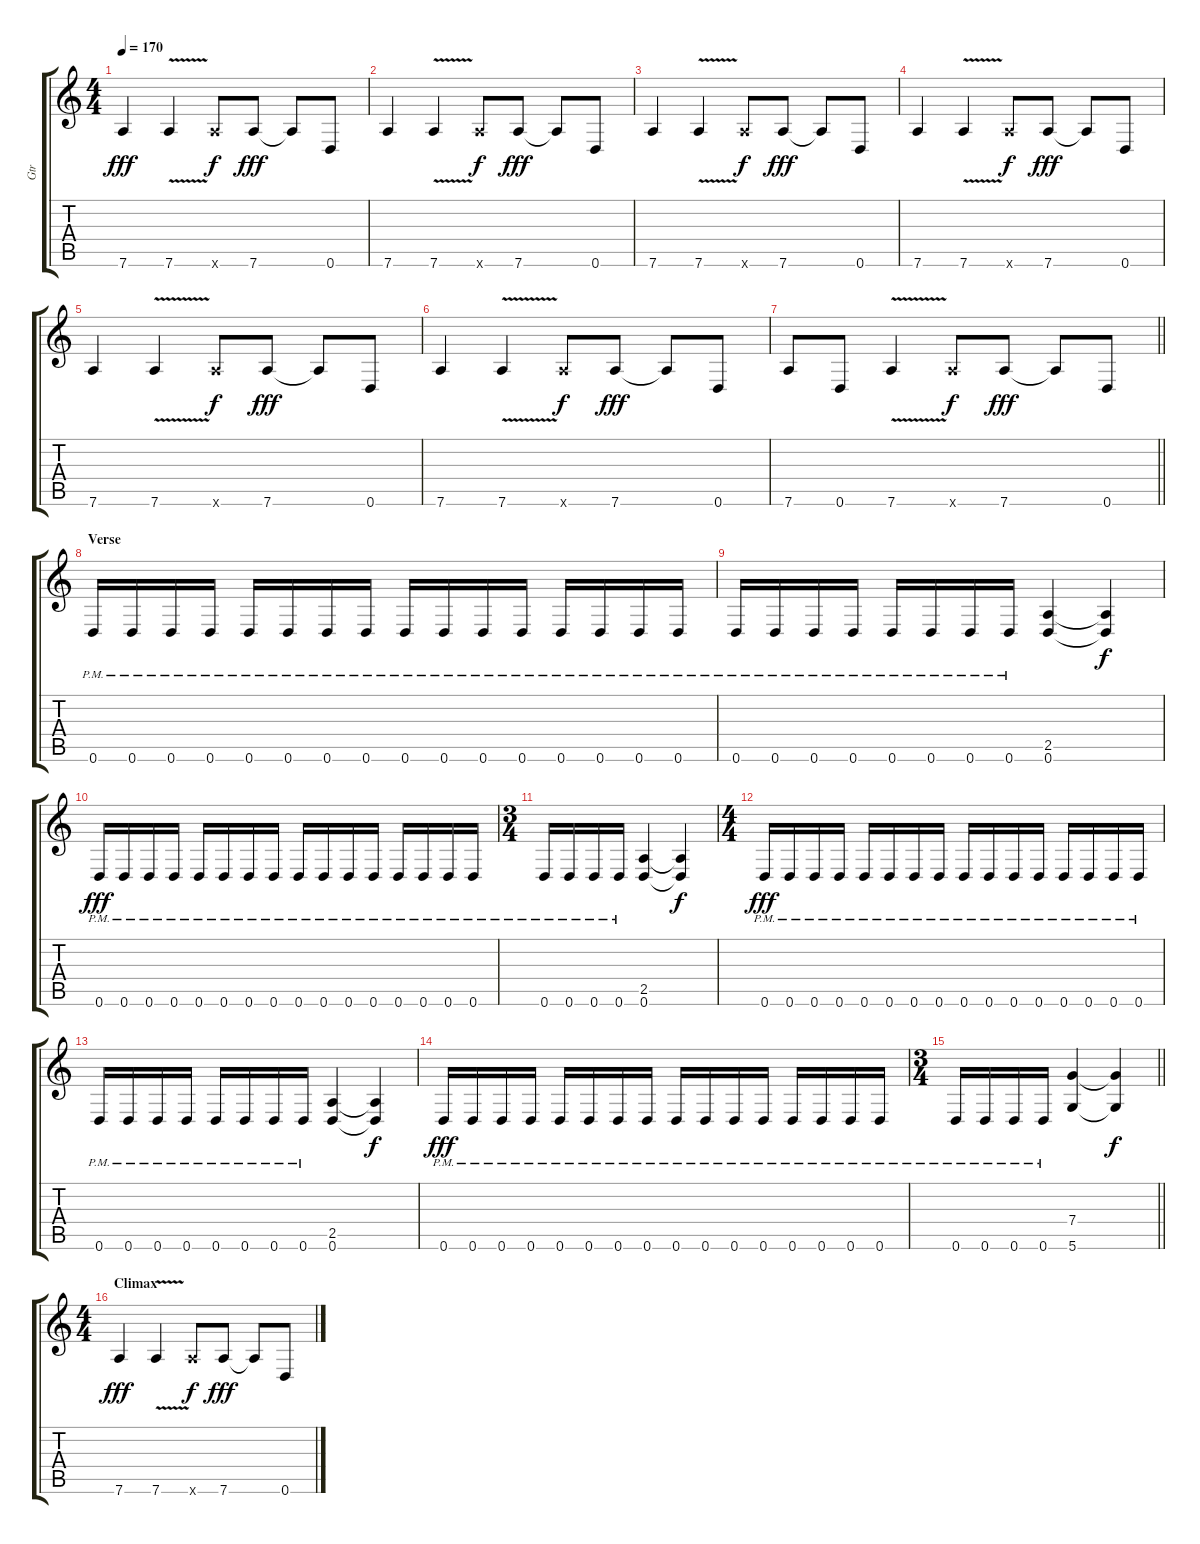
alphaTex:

\track ("Gtr" "Gtr") {instrument distortionguitar}
\staff {score tabs}
\tuning (D4 A3 F3 C3 G2 D2) {hide}
\ts (4 4)
\tempo 170
\clef g2
\ks c
7.6.4{dy fff} 7.6{v}.4 7.6{x}.8{dy f} 7.6.8{dy fff} 7.6{t}.8 0.6.8 |
7.6.4 7.6{v}.4 7.6{x}.8{dy f} 7.6.8{dy fff} 7.6{t}.8 0.6.8 |
7.6.4 7.6{v}.4 7.6{x}.8{dy f} 7.6.8{dy fff} 7.6{t}.8 0.6.8 |
7.6.4 7.6{v}.4 7.6{x}.8{dy f} 7.6.8{dy fff} 7.6{t}.8 0.6.8 |
7.6.4 7.6{v}.4 7.6{x}.8{dy f} 7.6.8{dy fff} 7.6{t}.8 0.6.8 |
7.6.4 7.6{v}.4 7.6{x}.8{dy f} 7.6.8{dy fff} 7.6{t}.8 0.6.8 |
\barLineRight lightlight
7.6.8 0.6.8 7.6{v}.4 7.6{x}.8{dy f} 7.6.8{dy fff} 7.6{t}.8 0.6.8 |
\section ("" "Verse")
0.6{pm}.16 0.6{pm}.16 0.6{pm}.16 0.6{pm}.16 0.6{pm}.16 0.6{pm}.16 0.6{pm}.16 0.6{pm}.16 0.6{pm}.16 0.6{pm}.16 0.6{pm}.16 0.6{pm}.16 0.6{pm}.16 0.6{pm}.16 0.6{pm}.16 0.6{pm}.16 |
0.6{pm}.16 0.6{pm}.16 0.6{pm}.16 0.6{pm}.16 0.6{pm}.16 0.6{pm}.16 0.6{pm}.16 0.6{pm}.16 (2.5 0.6).4 (2.5{t} 0.6{t}).4{dy f} |
0.6{pm}.16{dy fff} 0.6{pm}.16 0.6{pm}.16 0.6{pm}.16 0.6{pm}.16 0.6{pm}.16 0.6{pm}.16 0.6{pm}.16 0.6{pm}.16 0.6{pm}.16 0.6{pm}.16 0.6{pm}.16 0.6{pm}.16 0.6{pm}.16 0.6{pm}.16 0.6{pm}.16 |
\ts (3 4)
0.6{pm}.16 0.6{pm}.16 0.6{pm}.16 0.6{pm}.16 (2.5 0.6).4 (2.5{t} 0.6{t}).4{dy f} |
\ts (4 4)
0.6{pm}.16{dy fff} 0.6{pm}.16 0.6{pm}.16 0.6{pm}.16 0.6{pm}.16 0.6{pm}.16 0.6{pm}.16 0.6{pm}.16 0.6{pm}.16 0.6{pm}.16 0.6{pm}.16 0.6{pm}.16 0.6{pm}.16 0.6{pm}.16 0.6{pm}.16 0.6{pm}.16 |
0.6{pm}.16 0.6{pm}.16 0.6{pm}.16 0.6{pm}.16 0.6{pm}.16 0.6{pm}.16 0.6{pm}.16 0.6{pm}.16 (2.5 0.6).4 (2.5{t} 0.6{t}).4{dy f} |
0.6{pm}.16{dy fff} 0.6{pm}.16 0.6{pm}.16 0.6{pm}.16 0.6{pm}.16 0.6{pm}.16 0.6{pm}.16 0.6{pm}.16 0.6{pm}.16 0.6{pm}.16 0.6{pm}.16 0.6{pm}.16 0.6{pm}.16 0.6{pm}.16 0.6{pm}.16 0.6{pm}.16 |
\ts (3 4)
\barLineRight lightlight
0.6{pm}.16 0.6{pm}.16 0.6{pm}.16 0.6{pm}.16 (7.4 5.6).4 (7.4{t} 5.6{t}).4{dy f} |
\ts (4 4)
\section ("" "Climax")
7.6.4{dy fff} 7.6{v}.4 7.6{x}.8{dy f} 7.6.8{dy fff} 7.6{t}.8 0.6.8
